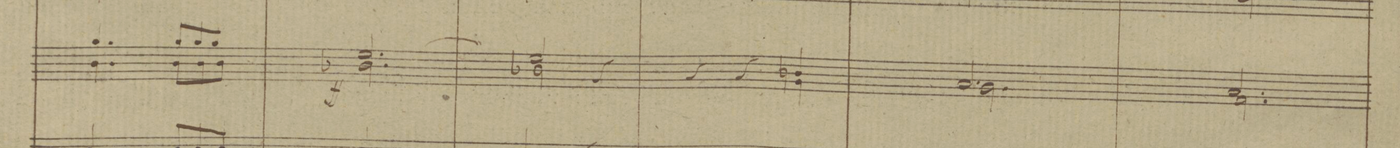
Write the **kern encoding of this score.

**kern	**dynam
*I"Clarinetti in B	*
*clefG2	*
*k[b-]	*
*M3/4	*
*^	*
4.ff/	4.a\	.
8ff/L	8a\L	.
8ff/	8a\	.
8ff/J	8a\J	.
=63	=63	=63
[2.dd/	2.a-X\	ff
=64	=64	=64
2dd/]	2a-X\	.
4r	4ryy	.
=65	=65	=65
4r	4ryy	.
4r	4ryy	.
4an/	4f\	p
=66	=66	=66
2.g/	2.f\	.
=67	=67	=67
2.g/	2.e\	.
=68	=68	=68
*-	*-	*-
